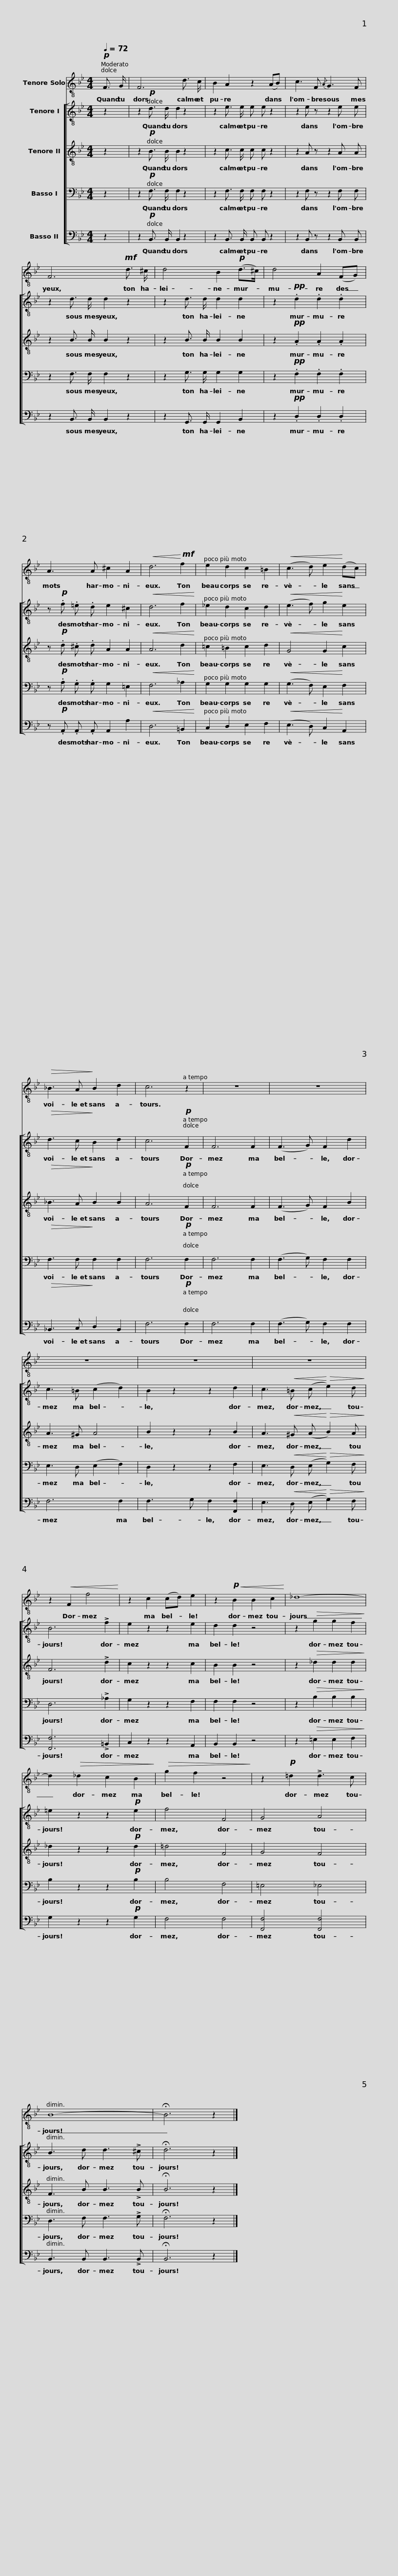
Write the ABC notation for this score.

X:1
%%score 1 [ 2 3 4 5 ]
L:1/8
Q:1/4=72
M:4/4
I:linebreak $
K:Bb
V:1 treble-8
V:2 treble-8
V:3 treble-8
V:4 bass
V:5 bass
V:1
!p! F3/2 G/ | F6 d3/2 c/ | B2 A2 z2 (AB) | c3 F{/A} G3 F | F6!mf! d3/2 ^c/ |$ %5
 d4 B2!p! (d>^c) | d4 A2 (FG) | A3 A ^c2 A2 |!<(! d6!<)!!mf! f2 | e2 d2 c2 =B2 | %10
!<(! (c3 d) e2!<)! (dc) |!>(! _B3 A!>)! B2 d2 |$ c6 z2 | z8 | z8 | %15
 z8 | z8 | z8 | z2!<(! F2 f4!<)! | z2 c2 (cd) e2 |$ %20
 z2!p!!<(! B2 B2 c2!<)! | _d8- | d2!>(! _d2 c2 B2!>)! |!>(! g2 f2 z4!>)! | z2!p! =d2 !>!d3 c | %25
 B8- | !fermata!B6 z2 |] %27
V:2
 z2 | z2!p! d3/2 d/ d2 z2 | z2 e3/2 e/ e e z2 | z2 e z z2 e e | z2 d3/2 d/ d2 z2 |$ %5
 z2 d3/2 d/ d2 d2 | z2!pp! .d2 .d2 .d2 | z!p! .f .=e .d e2 ^c2 |!<(! d6 f2!<)! | _e2 d2 c2 d2 | %10
!<(! (e3 f) g2!<)! e2 |!>(! d3 c!>)! B2 d2 |$ c6!p! F2 | F6 F2 | (F3 G) F2 d2 | %15
 c3 =B (c2 d2) | B2 z2 z2 d2 | c3!<(! =B (c!<)!!>(! e2) d!>)! | B6 !>!f2 | e2 z2 z2 e2 |$ %20
 d2 d2 z4 | z2!>(! g2 g2 f2!>)! | =e2 z2 z2!p! e2 | f4 F4 | G4 A4 | %25
 B3 d d3 !>!^c | !fermata!d6 z2 |] %27
V:3
 z2 | z2!p! B3/2 B/ B2 z2 | z2 c3/2 c/ c c z2 | z2 A z z2 A A | z2 B3/2 B/ B2 z2 |$ %5
 z2 B3/2 B/ B2 B2 | z2!pp! .A2 .A2 .A2 | z!p! .d .^c .d A2 A2 |!<(! A6 d2!<)! | =c2 =B2 c2 d2 | %10
!<(! G4 G2!<)! c2 |!>(! _B3 A!>)! B2 B2 |$ A6!p! F2 | F6 F2 | (F3 G) F2 B2 | %15
 A3 ^G A4 | B2 z2 z2 B2 | A3!<(! ^G (A!<)!!>(! B2) A!>)! | F6 !>!d2 | c2 z2 z2 c2 |$ %20
 B2 B2 z4 | z2!>(! _d2 d2 d2!>)! | _d2 z2 z2!p! d2 | =d4 F4 | G4 F4 | %25
 F3 B B3 !>!B | !fermata!B6 z2 |] %27
V:4
 z2 | z2!p! F,3/2 F,/ F,2 z2 | z2 F,3/2 F,/ F, F, z2 | z2 F, z z2 F, F, | z2 F,3/2 F,/ F,2 z2 |$ %5
 z2 G,3/2 G,/ G,2 G,2 | z2!pp! .F,2 .F,2 .F,2 | z!p! .A, .G, .G, G,2 =E,2 |!<(! F,6 _A,2!<)! | G,2 G,2 G,2 G,2 | %10
!<(! (G,3 F,) E,2!<)! F,2 |!>(! F,3 F,!>)! F,2 F,2 |$ F,6!p! F,2 | F,6 F,2 | (F,3 G,) F,2 F,2 | %15
 E,3 D, (E,2 F,2) | D,2 z2 z2 F,2 | E,3!<(! D, (E,!<)!!>(! G,2) F,!>)! | D,6 !>!_A,2 | G,2 z2 z2 F,2 |$ %20
 F,2 F,2 z4 | z2!>(! B,2 B,2 B,2!>)! | B,2 z2 z2!p! B,2 | B,4 F,4 | =E,4 _E,4 | %25
 D,3 F, F,3 !>!G, | !fermata!F,6 z2 |] %27
V:5
 z2 | z2!p! B,,3/2 B,,/ B,,2 z2 | z2 B,,3/2 B,,/ B,, B,, z2 | z2 B,, z z2 B,, B,, | z2 B,,3/2 B,,/ B,,2 z2 |$ %5
 z2 G,,3/2 G,,/ G,,2 B,,2 | z2!pp! .D,2 .D,2 .D,2 | z!p! .A,, .A,, .A,, A,,2 A,2 |!<(! D,6 =B,,2!<)! | C,2 D,2 E,2 F,2 | %10
!<(! (E,3 D,) C,2!<)! A,,2 |!>(! _B,,3 C,!>)! D,2 B,,2 |$ F,6!p! F,2 | F,6 F,2 | (F,3 G,) F,2 F,2 | %15
 F,6 F,2 | F,3 G, F,2 [F,,F,]2 | E,3!<(! D, (E,!<)!!>(! G,2) F,!>)! | [F,,F,]6 !>!=B,,2 | C,2 z2 z2 A,,2 |$ %20
 B,,2 B,,2 z4 | z2!>(! =E,2 E,2 F,2!>)! | G,2 z2 z2!p! G,2 | F,4 F,4 | [F,,F,]4 [F,,F,]4 | %25
 B,,3 B,, B,,3 !>!B,, | !fermata!B,,6 z2 |] %27
